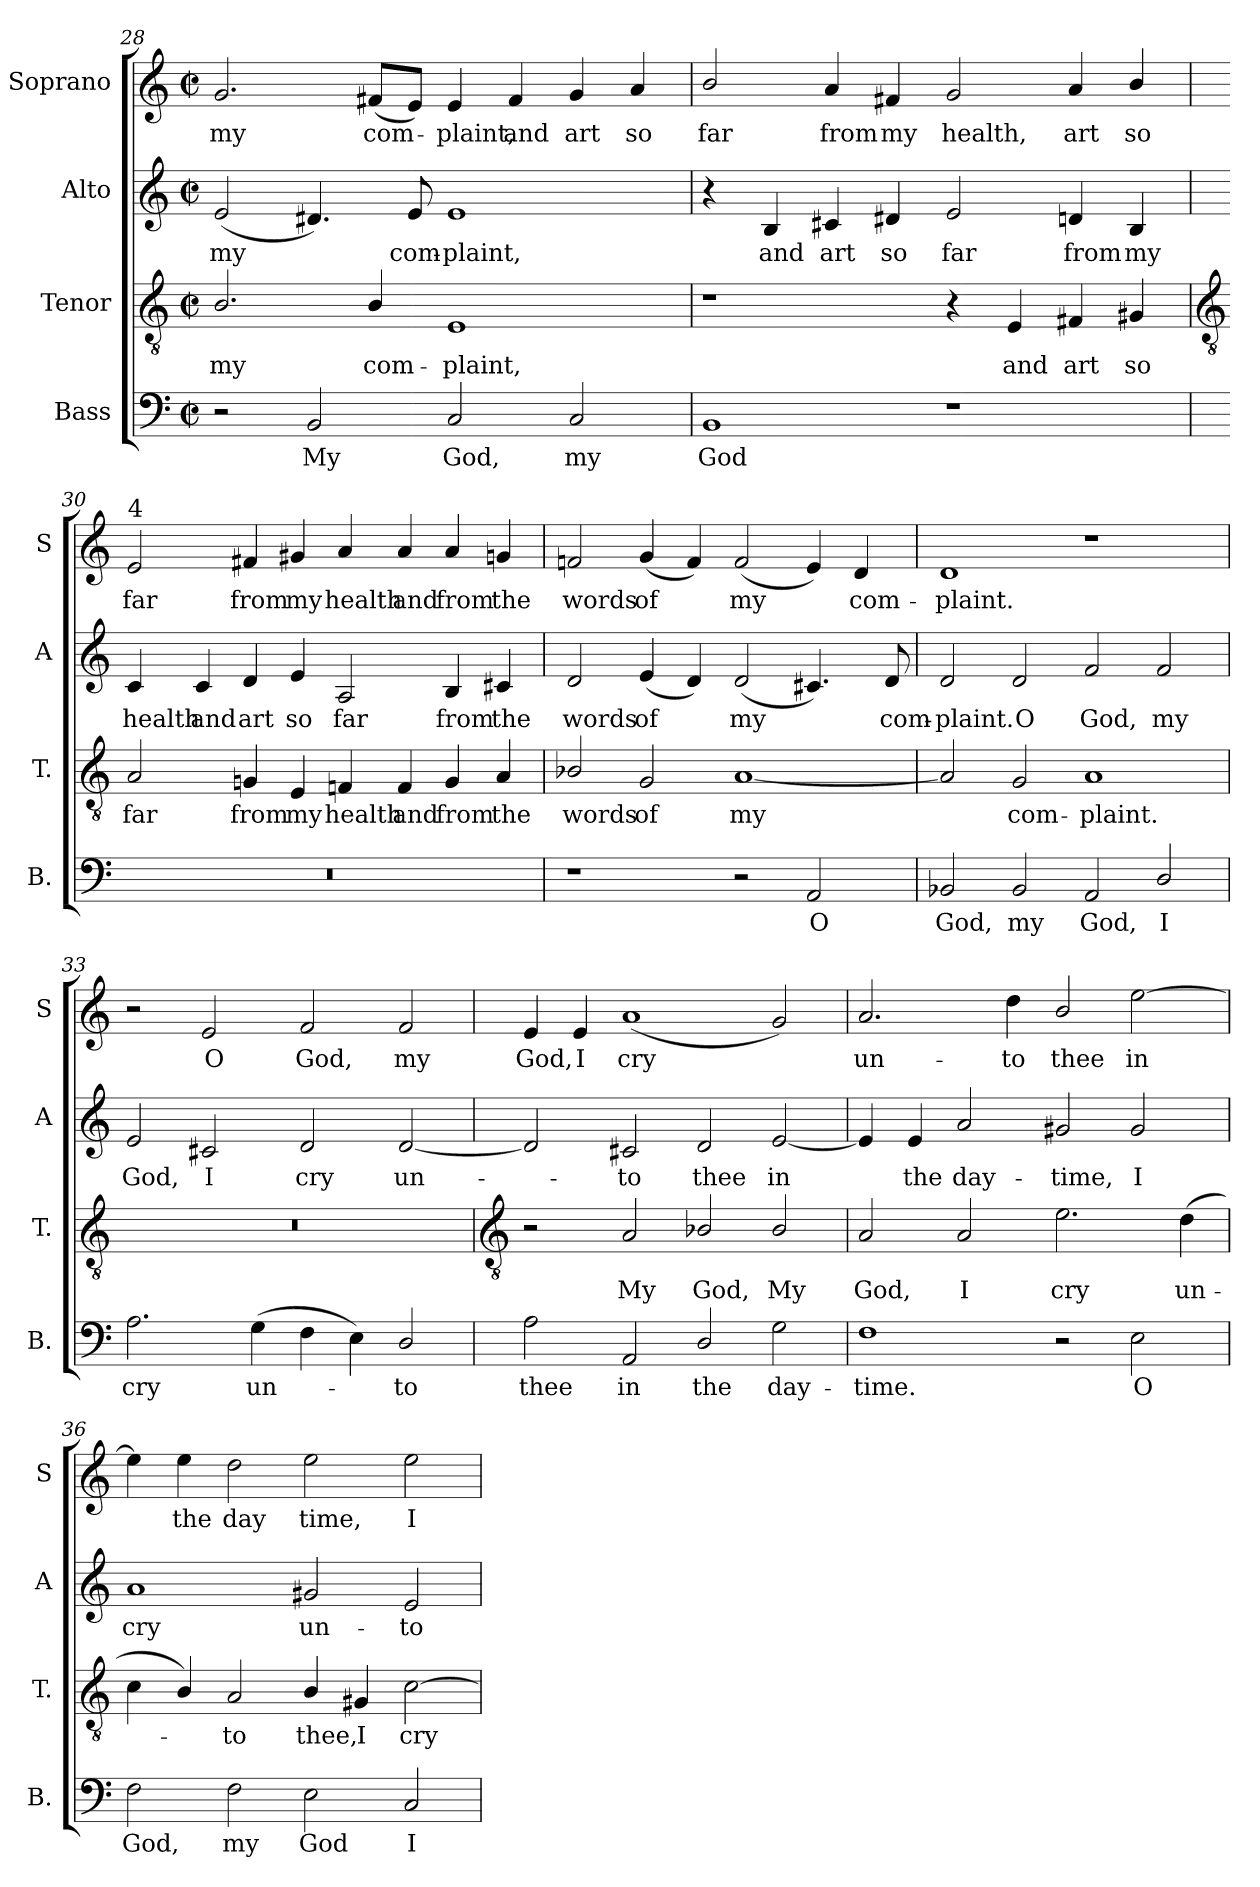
**kern	**text	**kern	**text	**kern	**text	**kern	**text
*part4	*part4	*part3	*part3	*part2	*part2	*part1	*part1
*staff4	*staff4	*staff3	*staff3	*staff2	*staff2	*staff1	*staff1
*I"Bass	*	*I"Tenor	*	*I"Alto	*	*I"Soprano	*
*I'B.	*	*I'T.	*	*I'A	*	*I'S	*
*clefF4	*	*clefGv2	*	*clefG2	*	*clefG2	*
*k[]	*	*k[]	*	*k[]	*	*k[]	*
*C:	*	*C:	*	*C:	*	*C:	*
*M4/2	*	*M4/2	*	*M4/2	*	*M4/2	*
*met(c|)	*	*met(c|)	*	*met(c|)	*	*met(c|)	*
=28	=28	=28	=28	=28	=28	=28	=28
!	!	!	!LO:LY:b	!	!LO:LY:b	!	!LO:LY:b
2r	.	2.B/	my	(<2e	my	2.g	my
!	!LO:LY:b	!	!	!	!	!	!
2BB	My	.	.	4.d#X)	.	.	.
!	!	!	!LO:LY:b	!	!	!	!LO:LY:b
.	.	4B/	com-	.	.	(<8f#XL	com-
!	!	!	!	!	!LO:LY:b	!	!
.	.	.	.	8e	com-	8eJ)	.
!	!LO:LY:b	!	!LO:LY:b	!	!LO:LY:b	!	!LO:LY:b
2C	God,	1E	-plaint,	1e	-plaint,	4e	plaint,
!	!	!	!	!	!	!	!LO:LY:b
.	.	.	.	.	.	4f#	and
!	!LO:LY:b	!	!	!	!	!	!LO:LY:b
2C	my	.	.	.	.	4g	art
!	!	!	!	!	!	!	!LO:LY:b
.	.	.	.	.	.	4a	so
=29	=29	=29	=29	=29	=29	=29	=29
!	!LO:LY:b	!	!	!	!	!	!LO:LY:b
1BB	God	1r	.	4r	.	2b/	far
!	!	!	!	!	!LO:LY:b	!	!
.	.	.	.	4B	and	.	.
!	!	!	!	!	!LO:LY:b	!	!LO:LY:b
.	.	.	.	4c#X	art	4a	from
!	!	!	!	!	!LO:LY:b	!	!LO:LY:b
.	.	.	.	4d#X	so	4f#X	my
!	!	!	!	!	!LO:LY:b	!	!LO:LY:b
1r	.	4r	.	2e	far	2g	health,
!	!	!	!LO:LY:b	!	!	!	!
.	.	4E	and	.	.	.	.
!	!	!	!LO:LY:b	!	!LO:LY:b	!	!LO:LY:b
.	.	4F#X	art	4dn	from	4a	art
!	!	!	!LO:LY:b	!	!LO:LY:b	!	!LO:LY:b
.	.	4G#X	so	4B	my	4b/	so
!!LO:LB:g=z
=30	=30	=30	=30	=30	=30	=30	=30
*	*	*clefGv2	*	*	*	*	*
!	!	!	!	!	!	!LO:TX:a:t=4	!
!	!	!	!LO:LY:b	!	!LO:LY:b	!	!LO:LY:b
0r	.	2A	far	4c	health	2e	far
!	!	!	!	!	!LO:LY:b	!	!
.	.	.	.	4c	and	.	.
!	!	!	!LO:LY:b	!	!LO:LY:b	!	!LO:LY:b
.	.	4Gn	from	4d	art	4f#X	from
!	!	!	!LO:LY:b	!	!LO:LY:b	!	!LO:LY:b
.	.	4E	my	4e	so	4g#X	my
!	!	!	!LO:LY:b	!	!LO:LY:b	!	!LO:LY:b
.	.	4Fn	health	2A	far	4a	health
!	!	!	!LO:LY:b	!	!	!	!LO:LY:b
.	.	4F	and	.	.	4a	and
!	!	!	!LO:LY:b	!	!LO:LY:b	!	!LO:LY:b
.	.	4G	from	4B	from	4a	from
!	!	!	!LO:LY:b	!	!LO:LY:b	!	!LO:LY:b
.	.	4A	the	4c#X	the	4gn	the
=31	=31	=31	=31	=31	=31	=31	=31
!	!	!	!LO:LY:b	!	!LO:LY:b	!	!LO:LY:b
1r	.	2B-X/	words	2d	words	2fn	words
!	!	!	!LO:LY:b	!	!LO:LY:b	!	!LO:LY:b
.	.	2G	of	(<4e	of	(<4g	of
.	.	.	.	4d)	.	4f)	.
!	!	!	!LO:LY:b	!	!LO:LY:b	!	!LO:LY:b
2r	.	[1A	my	(<2d	my	(<2f	my
!	!LO:LY:b	!	!	!	!	!	!
2AA	O	.	.	4.c#X)	.	4e)	.
!	!	!	!	!	!	!	!LO:LY:b
.	.	.	.	.	.	4d	com-
!	!	!	!	!	!LO:LY:b	!	!
.	.	.	.	8d	com-	.	.
=32	=32	=32	=32	=32	=32	=32	=32
!	!LO:LY:b	!	!	!	!LO:LY:b	!	!LO:LY:b
2BB-X	God,	2A]	.	2d	-plaint.	1d	-plaint.
!	!LO:LY:b	!	!LO:LY:b	!	!LO:LY:b	!	!
2BB-	my	2G	com-	2d	O	.	.
!	!LO:LY:b	!	!LO:LY:b	!	!LO:LY:b	!	!
2AA	God,	1A	-plaint.	2f	God,	1r	.
!	!LO:LY:b	!	!	!	!LO:LY:b	!	!
2D/	I	.	.	2f	my	.	.
=33	=33	=33	=33	=33	=33	=33	=33
!	!LO:LY:b	!	!	!	!LO:LY:b	!	!
2.A	cry	0r	.	2e	God,	2r	.
!	!	!	!	!	!LO:LY:b	!	!LO:LY:b
.	.	.	.	2c#X	I	2e	O
!	!LO:LY:b	!	!	!	!	!	!
(>4G	un-	.	.	.	.	.	.
!	!	!	!	!	!LO:LY:b	!	!LO:LY:b
4F	.	.	.	2d	cry	2f	God,
4E)	.	.	.	.	.	.	.
!	!LO:LY:b	!	!	!	!LO:LY:b	!	!LO:LY:b
2D/	to	.	.	[2d	un-	2f	my
!!LO:LB:g=z
=34	=34	=34	=34	=34	=34	=34	=34
*	*	*clefGv2	*	*	*	*	*
!	!LO:LY:b	!	!	!	!	!	!LO:LY:b
2A	thee	2r	.	2d]	.	4e	God,
!	!	!	!	!	!	!	!LO:LY:b
.	.	.	.	.	.	4e	I
!	!LO:LY:b	!	!LO:LY:b	!	!LO:LY:b	!	!LO:LY:b
2AA	in	2A	My	2c#X	to	(<1a	cry
!	!LO:LY:b	!	!LO:LY:b	!	!LO:LY:b	!	!
2D/	the	2B-X/	God,	2d	thee	.	.
!	!LO:LY:b	!	!LO:LY:b	!	!LO:LY:b	!	!
2G	day-	2B-/	My	[2e	in	2g)	.
=35	=35	=35	=35	=35	=35	=35	=35
!	!LO:LY:b	!	!LO:LY:b	!	!	!	!LO:LY:b
1F	-time.	2A	God,	4e]	.	2.a	un-
!	!	!	!	!	!LO:LY:b	!	!
.	.	.	.	4e	the	.	.
!	!	!	!LO:LY:b	!	!LO:LY:b	!	!
.	.	2A	I	2a	day-	.	.
!	!	!	!	!	!	!	!LO:LY:b
.	.	.	.	.	.	4dd	-to
!	!	!	!LO:LY:b	!	!LO:LY:b	!	!LO:LY:b
2r	.	2.e	cry	2g#X	-time,	2b/	thee
!	!LO:LY:b	!	!	!	!LO:LY:b	!	!LO:LY:b
2E	O	.	.	2g#	I	[2ee	in
!	!	!	!LO:LY:b	!	!	!	!
.	.	(>4d	un-	.	.	.	.
=36	=36	=36	=36	=36	=36	=36	=36
!	!LO:LY:b	!	!	!	!LO:LY:b	!	!
2F	God,	4c	.	1a	cry	4ee]	.
!	!	!	!	!	!	!	!LO:LY:b
.	.	4B/)	.	.	.	4ee	the
!	!LO:LY:b	!	!LO:LY:b	!	!	!	!LO:LY:b
2F	my	2A	to	.	.	2dd	day
!	!LO:LY:b	!	!LO:LY:b	!	!LO:LY:b	!	!LO:LY:b
2E	God	4B/	thee,	2g#X	un-	2ee	time,
!	!	!	!LO:LY:b	!	!	!	!
.	.	4G#X	I	.	.	.	.
!	!LO:LY:b	!	!LO:LY:b	!	!LO:LY:b	!	!LO:LY:b
2C	I	[2c	cry	2e	-to	2ee	I
=	=	=	=	=	=	=	=
*-	*-	*-	*-	*-	*-	*-	*-
